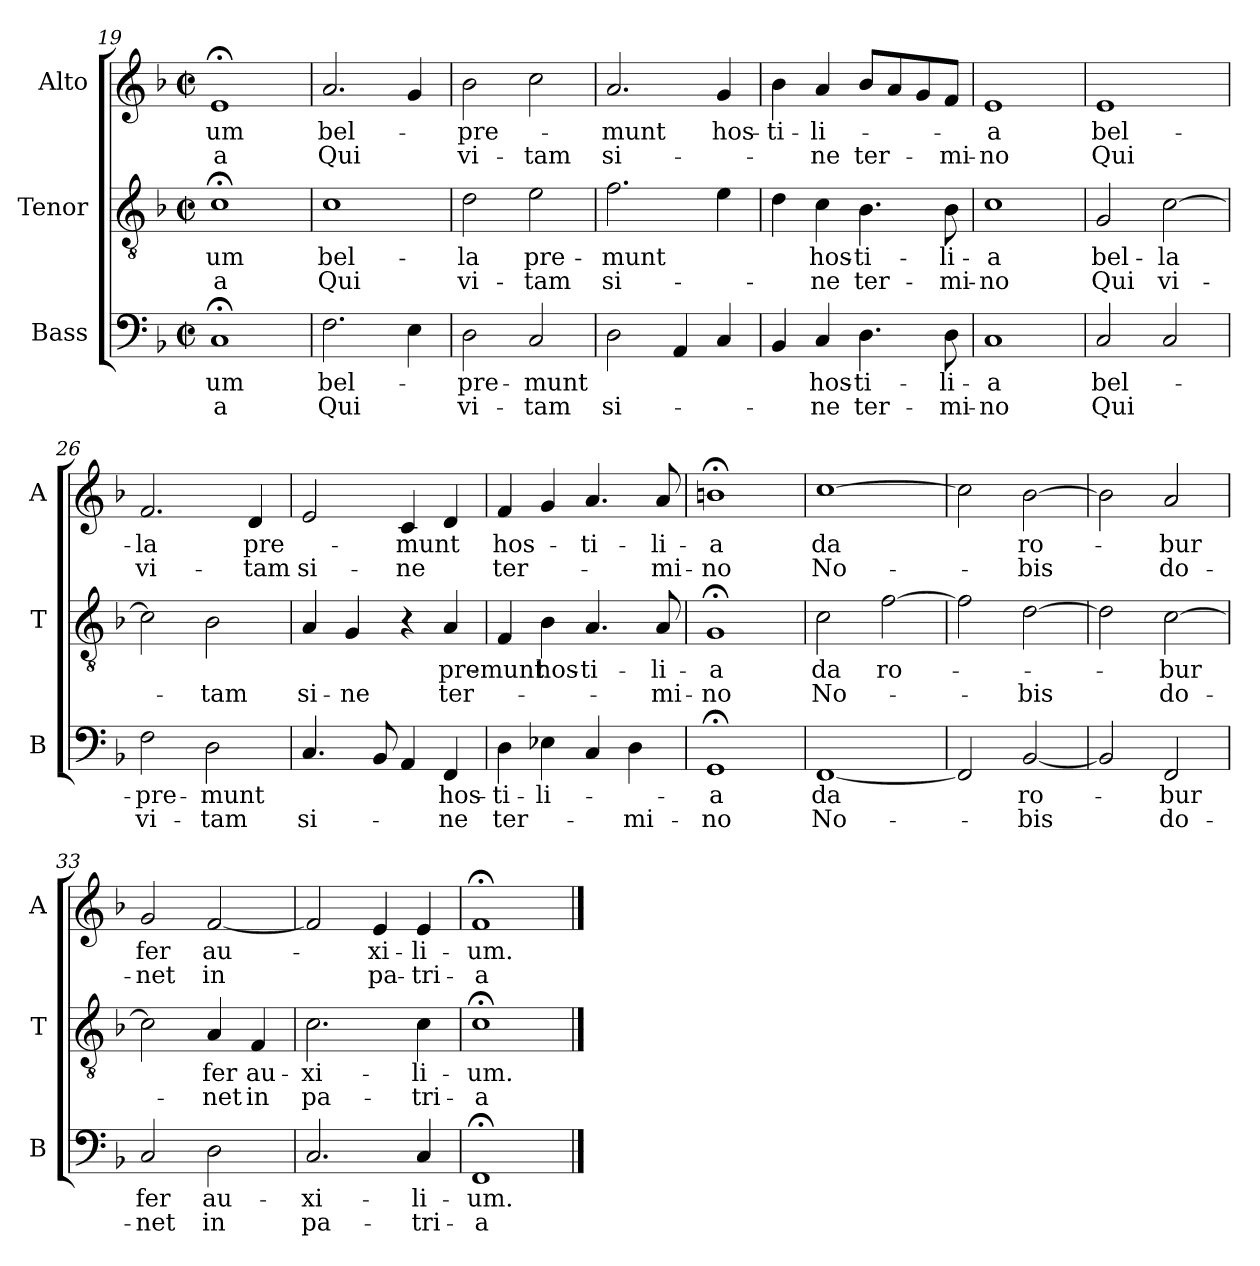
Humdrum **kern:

**kern	**text	**text	**kern	**text	**text	**kern	**text	**text
*part3	*part3	*part3	*part2	*part2	*part2	*part1	*part1	*part1
*staff3	*staff3	*staff3	*staff2	*staff2	*staff2	*staff1	*staff1	*staff1
*I"Bass	*	*	*I"Tenor	*	*	*I"Alto	*	*
*I'B	*	*	*I'T	*	*	*I'A	*	*
*clefF4	*	*	*clefGv2	*	*	*clefG2	*	*
*k[b-]	*	*	*k[b-]	*	*	*k[b-]	*	*
*F:	*	*	*F:	*	*	*F:	*	*
*M2/2	*	*	*M2/2	*	*	*M2/2	*	*
*met(c|)	*	*	*met(c|)	*	*	*met(c|)	*	*
=19	=19	=19	=19	=19	=19	=19	=19	=19
!	!LO:LY:b	!LO:LY:b	!	!LO:LY:b	!LO:LY:b	!	!LO:LY:b	!LO:LY:b
1C;<	-um	-a	1c;<	-um	-a	1e;<	-um	-a
!!LO:PB:g=z
=20	=20	=20	=20	=20	=20	=20	=20	=20
!	!LO:LY:b	!LO:LY:b	!	!LO:LY:b	!LO:LY:b	!	!LO:LY:b	!LO:LY:b
2.F\	bel-	Qui	1c	bel-	Qui	2.a/	bel-	Qui
4E\	.	.	.	.	.	4g/	.	.
=21	=21	=21	=21	=21	=21	=21	=21	=21
!	!LO:LY:b	!LO:LY:b	!	!LO:LY:b	!LO:LY:b	!	!LO:LY:b	!LO:LY:b
2D\	pre-	vi-	2d\	-la	vi-	2b-\	pre-	vi-
!	!LO:LY:b	!LO:LY:b	!	!LO:LY:b	!LO:LY:b	!	!	!LO:LY:b
2C/	-munt	-tam	2e\	pre-	-tam	2cc\	.	-tam
=22	=22	=22	=22	=22	=22	=22	=22	=22
!	!	!LO:LY:b	!	!LO:LY:b	!LO:LY:b	!	!LO:LY:b	!LO:LY:b
2D\	.	si-	2.f\	-munt	si-	2.a/	-munt	si-
4AA/	.	.	.	.	.	.	.	.
!	!	!	!	!	!	!	!LO:LY:b	!
4C/	.	.	4e\	.	.	4g/	hos-	.
=23	=23	=23	=23	=23	=23	=23	=23	=23
!	!	!	!	!	!	!	!LO:LY:b	!
4BB-/	.	.	4d\	.	.	4b-\	-ti-	.
!	!LO:LY:b	!LO:LY:b	!	!LO:LY:b	!LO:LY:b	!	!LO:LY:b	!LO:LY:b
4C/	hos-	-ne	4c\	hos-	-ne	4a/	-li-	-ne
!	!LO:LY:b	!LO:LY:b	!	!LO:LY:b	!LO:LY:b	!	!	!LO:LY:b
4.D\	-ti-	ter-	4.B-\	-ti-	ter-	8b-/L	.	ter-
.	.	.	.	.	.	8a/	.	.
.	.	.	.	.	.	8g/	.	.
!	!LO:LY:b	!LO:LY:b	!	!LO:LY:b	!LO:LY:b	!	!	!LO:LY:b
8D\	-li-	-mi-	8B-\	-li-	-mi-	8f/J	.	-mi-
=24	=24	=24	=24	=24	=24	=24	=24	=24
!	!LO:LY:b	!LO:LY:b	!	!LO:LY:b	!LO:LY:b	!	!LO:LY:b	!LO:LY:b
1C	-a	-no	1c	-a	-no	1e	-a	-no
=25	=25	=25	=25	=25	=25	=25	=25	=25
!	!LO:LY:b	!LO:LY:b	!	!LO:LY:b	!LO:LY:b	!	!LO:LY:b	!LO:LY:b
2C/	bel-	Qui	2G/	bel-	Qui	1e	bel-	Qui
!	!	!	!	!LO:LY:b	!LO:LY:b	!	!	!
2C/	.	.	[2c\	-la	vi-	.	.	.
!!LO:LB:g=z
=26	=26	=26	=26	=26	=26	=26	=26	=26
!	!LO:LY:b	!LO:LY:b	!	!	!	!	!LO:LY:b	!LO:LY:b
2F\	pre-	vi-	2c\]	.	.	2.f/	-la	vi-
!	!LO:LY:b	!LO:LY:b	!	!	!LO:LY:b	!	!	!
2D\	-munt	-tam	2B-\	.	-tam	.	.	.
!	!	!	!	!	!	!	!LO:LY:b	!LO:LY:b
.	.	.	.	.	.	4d/	pre-	-tam
=27	=27	=27	=27	=27	=27	=27	=27	=27
!	!	!LO:LY:b	!	!	!LO:LY:b	!	!	!LO:LY:b
4.C/	.	si-	4A/	.	si-	2e/	.	si-
!	!	!	!	!	!LO:LY:b	!	!	!
.	.	.	4G/	.	-ne	.	.	.
8BB-/	.	.	.	.	.	.	.	.
!	!	!	!	!	!	!	!LO:LY:b	!LO:LY:b
4AA/	.	.	4r	.	.	4c/	-munt	-ne
!	!LO:LY:b	!LO:LY:b	!	!LO:LY:b	!LO:LY:b	!	!	!
4FF/	hos-	-ne	4A/	pre-	ter-	4d/	.	.
=28	=28	=28	=28	=28	=28	=28	=28	=28
!	!LO:LY:b	!LO:LY:b	!	!LO:LY:b	!	!	!LO:LY:b	!LO:LY:b
4D\	-ti-	ter-	4F/	-munt	.	4f/	hos-	ter-
!	!LO:LY:b	!	!	!LO:LY:b	!	!	!	!
4E-X\	-li-	.	4B-\	hos-	.	4g/	.	.
!	!	!	!	!LO:LY:b	!	!	!LO:LY:b	!
4C/	.	.	4.A/	-ti-	.	4.a/	-ti-	.
!	!	!LO:LY:b	!	!	!	!	!	!
4D\	.	-mi-	.	.	.	.	.	.
!	!	!	!	!LO:LY:b	!LO:LY:b	!	!LO:LY:b	!LO:LY:b
.	.	.	8A/	-li-	-mi-	8a/	-li-	-mi-
=29	=29	=29	=29	=29	=29	=29	=29	=29
!	!LO:LY:b	!LO:LY:b	!	!LO:LY:b	!LO:LY:b	!	!LO:LY:b	!LO:LY:b
1GG;<	-a	-no	1G;<	-a	-no	1bn;<	-a	-no
=30	=30	=30	=30	=30	=30	=30	=30	=30
!	!LO:LY:b	!LO:LY:b	!	!LO:LY:b	!LO:LY:b	!	!LO:LY:b	!LO:LY:b
[1FF	da	No-	2c\	da	No-	[1cc	da	No-
!	!	!	!	!LO:LY:b	!	!	!	!
.	.	.	[2f\	ro-	.	.	.	.
=31	=31	=31	=31	=31	=31	=31	=31	=31
2FF/]	.	.	2f\]	.	.	2cc\]	.	.
!	!LO:LY:b	!LO:LY:b	!	!	!LO:LY:b	!	!LO:LY:b	!LO:LY:b
[2BB-/	ro-	-bis	[2d\	.	-bis	[2b-\	ro-	-bis
=32	=32	=32	=32	=32	=32	=32	=32	=32
2BB-/]	.	.	2d\]	.	.	2b-\]	.	.
!	!LO:LY:b	!LO:LY:b	!	!LO:LY:b	!LO:LY:b	!	!LO:LY:b	!LO:LY:b
2FF/	-bur	do-	[2c\	-bur	do-	2a/	-bur	do-
!!LO:LB:g=z
=33	=33	=33	=33	=33	=33	=33	=33	=33
!	!LO:LY:b	!LO:LY:b	!	!	!	!	!LO:LY:b	!LO:LY:b
2C/	fer	-net	2c\]	.	.	2g/	fer	-net
!	!LO:LY:b	!LO:LY:b	!	!LO:LY:b	!LO:LY:b	!	!LO:LY:b	!LO:LY:b
2D\	au-	in	4A/	fer	-net	[2f/	au-	in
!	!	!	!	!LO:LY:b	!LO:LY:b	!	!	!
.	.	.	4F/	au-	in	.	.	.
=34	=34	=34	=34	=34	=34	=34	=34	=34
!	!LO:LY:b	!LO:LY:b	!	!LO:LY:b	!LO:LY:b	!	!	!
2.C/	-xi-	pa-	2.c\	-xi-	pa-	2f/]	.	.
!	!	!	!	!	!	!	!LO:LY:b	!LO:LY:b
.	.	.	.	.	.	4e/	-xi-	pa-
!	!LO:LY:b	!LO:LY:b	!	!LO:LY:b	!LO:LY:b	!	!LO:LY:b	!LO:LY:b
4C/	-li-	-tri-	4c\	-li-	-tri-	4e/	-li-	-tri-
=35	=35	=35	=35	=35	=35	=35	=35	=35
!	!LO:LY:b	!LO:LY:b	!	!LO:LY:b	!LO:LY:b	!	!LO:LY:b	!LO:LY:b
1FF;<	-um.	-a	1c;<	-um.	-a	1f;<	-um.	-a
==	==	==	==	==	==	==	==	==
*-	*-	*-	*-	*-	*-	*-	*-	*-
